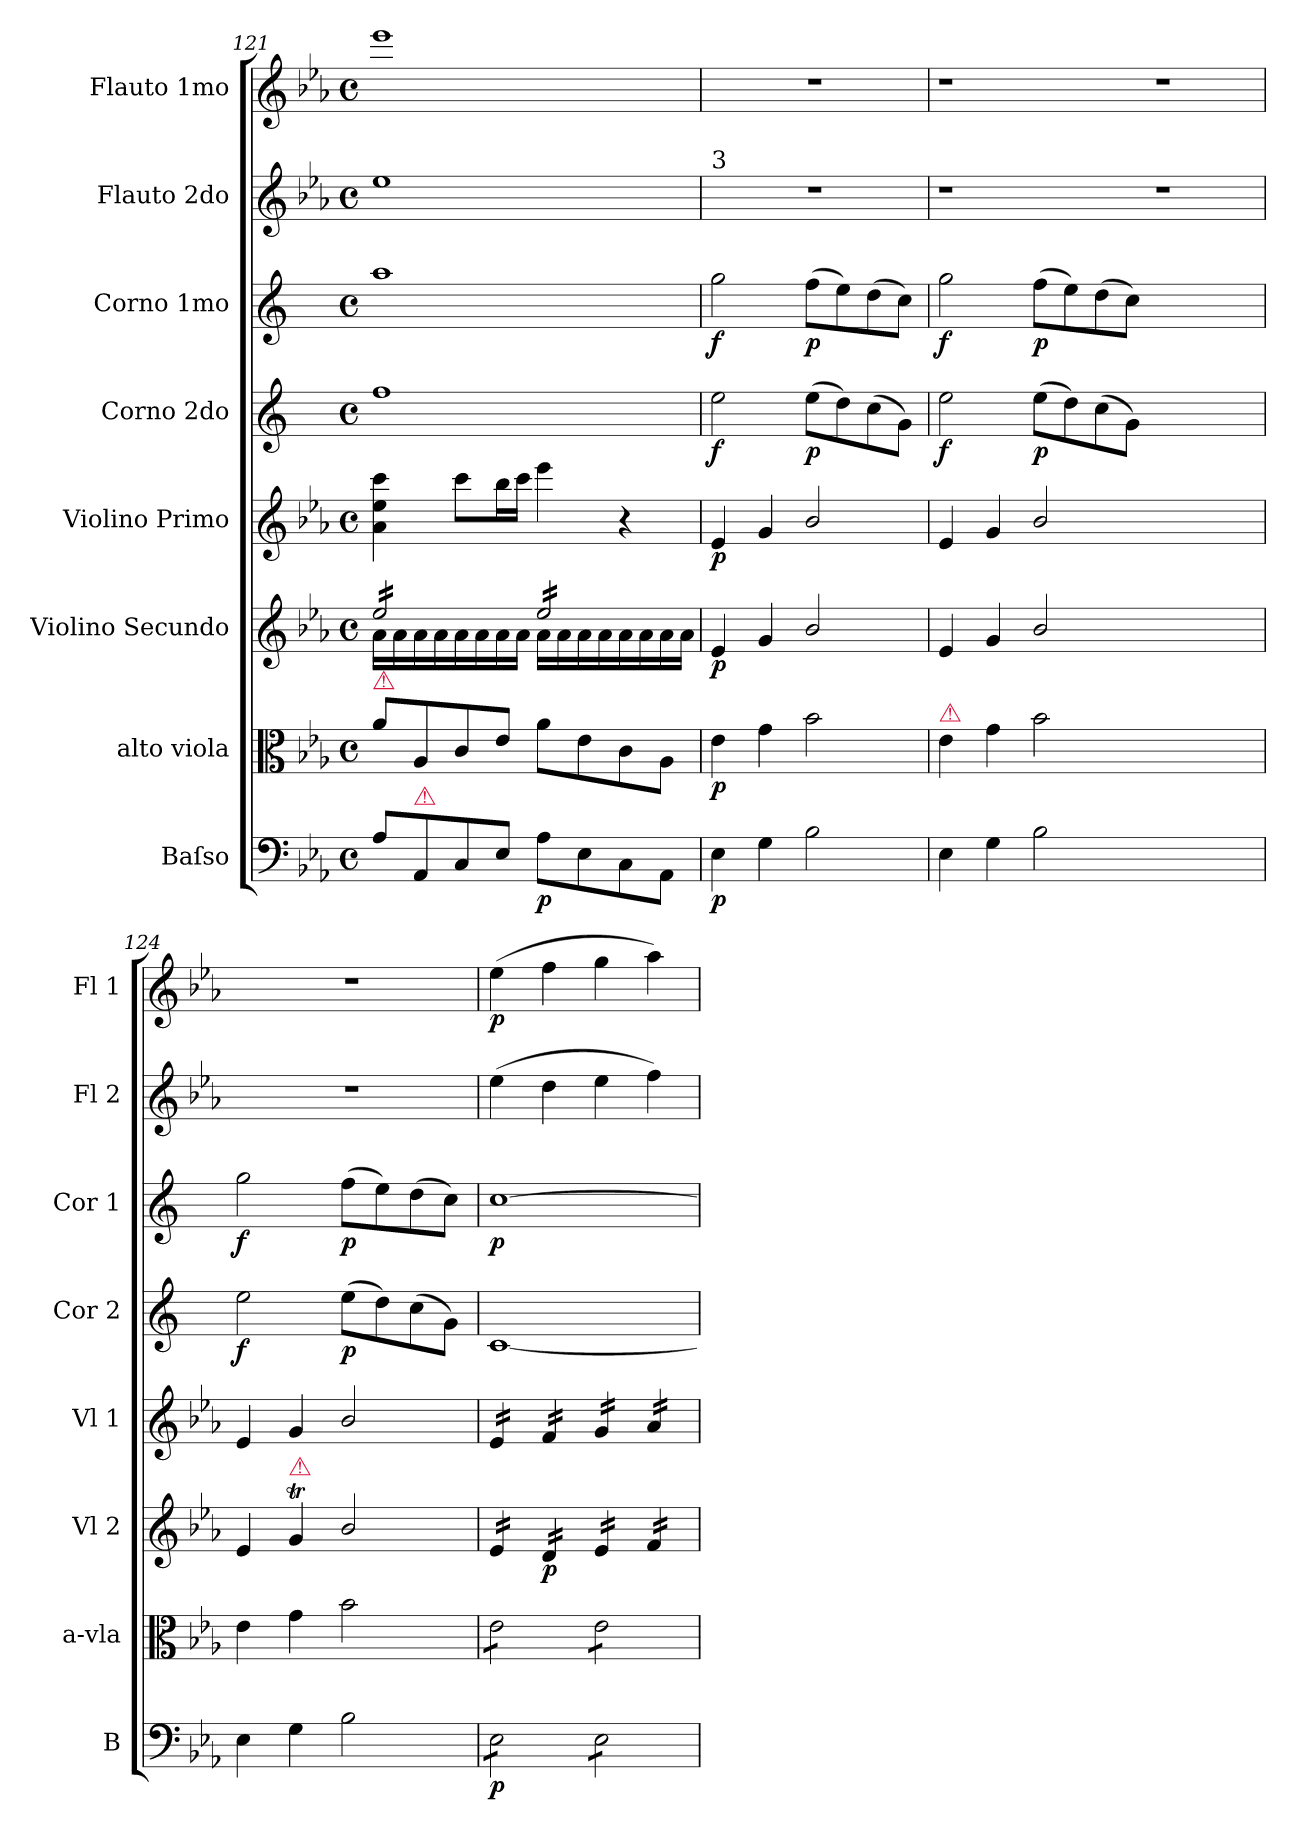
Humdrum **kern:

**kern	**dynam	**kern	**dynam	**kern	**dynam	**kern	**dynam	**kern	**dynam	**kern	**dynam	**kern	**kern	**dynam
*part8	*part8	*part7	*part7	*part6	*part6	*part5	*part5	*part4	*part4	*part3	*part3	*part2	*part1	*part1
*staff8	*staff8	*staff7	*staff7	*staff6	*staff6	*staff5	*staff5	*staff4	*staff4	*staff3	*staff3	*staff2	*staff1	*staff1
*I"Baſso	*	*I"alto viola	*	*I"Violino Secundo	*	*I"Violino Primo	*	*I"Corno 2do	*	*I"Corno 1mo	*	*I"Flauto 2do	*I"Flauto 1mo	*
*I'B	*	*I'a-vla	*	*I'Vl 2	*	*I'Vl 1	*	*I'Cor 2	*	*I'Cor 1	*	*I'Fl 2	*I'Fl 1	*
*clefF4	*	*clefC3	*	*clefG2	*	*clefG2	*	*clefG2	*	*clefG2	*	*clefG2	*clefG2	*
*	*	*	*	*	*	*	*	*ITrd-2c-3	*	*ITrd-2c-3	*	*	*	*
*k[b-e-a-]	*	*k[b-e-a-]	*	*k[b-e-a-]	*	*k[b-e-a-]	*	*k[b-e-a-]	*	*k[b-e-a-]	*	*k[b-e-a-]	*k[b-e-a-]	*
*E-:	*	*E-:	*	*E-:	*	*E-:	*	*	*	*	*	*E-:	*E-:	*
*M4/4	*	*M4/4	*	*M4/4	*	*M4/4	*	*M4/4	*	*M4/4	*	*M4/4	*M4/4	*
*met(c)	*	*met(c)	*	*met(c)	*	*met(c)	*	*met(c)	*	*met(c)	*	*met(c)	*met(c)	*
=121	=121	=121	=121	=121	=121	=121	=121	=121	=121	=121	=121	=121	=121	=121
*	*	*	*	*^	*	*	*	*	*	*	*	*	*	*
!	!	!LO:TX:a:color=crimson:t=⚠	!	!	!	!	!	!	!	!	!	!	!	!	!
*	*	*	*	*tremolo	*	*	*	*	*	*	*	*	*	*	*
8A-\L	.	8a-\L	.	16ee-/LL	16a-\LL	.	4a-\ 4ee-\ 4ccc\	.	1aa-\	.	1ccc\	.	1ee-\	1eee-\	.
.	.	.	.	16ee-/	16a-\	.	.	.	.	.	.	.	.	.	.
!LO:TX:a:color=crimson:t=⚠	!	!	!	!	!	!	!	!	!	!	!	!	!	!	!
8AA-/	.	8A-/	.	16ee-/	16a-\	.	.	.	.	.	.	.	.	.	.
.	.	.	.	16ee-/	16a-\	.	.	.	.	.	.	.	.	.	.
8C/	.	8c/	.	16ee-/	16a-\	.	8ccc\L	.	.	.	.	.	.	.	.
.	.	.	.	16ee-/	16a-\	.	.	.	.	.	.	.	.	.	.
8E-\J	.	8e-/J	.	16ee-/	16a-\	.	16bb-\L	.	.	.	.	.	.	.	.
.	.	.	.	16ee-/JJ	16a-\JJ	.	16ccc\JJ	.	.	.	.	.	.	.	.
8A-\L	p	8a-\L	.	16ee-/LL	16a-\LL	.	4eee-\	.	.	.	.	.	.	.	.
.	.	.	.	16ee-/	16a-\	.	.	.	.	.	.	.	.	.	.
8E-\	.	8e-\	.	16ee-/	16a-\	.	.	.	.	.	.	.	.	.	.
.	.	.	.	16ee-/	16a-\	.	.	.	.	.	.	.	.	.	.
8C\	.	8c\	.	16ee-/	16a-\	.	4r	.	.	.	.	.	.	.	.
.	.	.	.	16ee-/	16a-\	.	.	.	.	.	.	.	.	.	.
8AA-\J	.	8A-\J	.	16ee-/	16a-\	.	.	.	.	.	.	.	.	.	.
.	.	.	.	16ee-/JJ	16a-\JJ	.	.	.	.	.	.	.	.	.	.
*	*	*	*	*Xtremolo	*	*	*	*	*	*	*	*	*	*	*
*	*	*	*	*v	*v	*	*	*	*	*	*	*	*	*	*
=122	=122	=122	=122	=122	=122	=122	=122	=122	=122	=122	=122	=122	=122	=122
!	!	!	!	!	!	!	!	!	!	!	!	!LO:TX:a:t=3	!	!
4E-\	p	4e-\	p	4e-/	p	4e-/	p	2gg\	f	2bb-\	f	1r	1r	.
4G\	.	4g\	.	4g/	.	4g/	.	.	.	.	.	.	.	.
2B-\	.	2b-\	.	2b-/	.	2b-/	.	(8gg\L	p	(8aa-\L	p	.	.	.
.	.	.	.	.	.	.	.	8ff\)	.	8gg\)	.	.	.	.
.	.	.	.	.	.	.	.	(8ee-\	.	(8ff\	.	.	.	.
.	.	.	.	.	.	.	.	8b-\J)	.	8ee-\J)	.	.	.	.
=123	=123	=123	=123	=123	=123	=123	=123	=123	=123	=123	=123	=123	=123	=123
!	!	!LO:TX:a:color=crimson:t=⚠	!	!	!	!	!	!	!	!	!	!	!	!
4E-\	.	4e-\	.	4e-/	.	4e-/	.	2gg\	f	2bb-\	f	1r	1r	.
4G\	.	4g\	.	4g/	.	4g/	.	.	.	.	.	.	.	.
2B-\	.	2b-\	.	2b-/	.	2b-/	.	(8gg\L	p	(8aa-\L	p	.	.	.
.	.	.	.	.	.	.	.	8ff\)	.	8gg\)	.	.	.	.
.	.	.	.	.	.	.	.	(8ee-\	.	(8ff\	.	.	.	.
.	.	.	.	.	.	.	.	8b-\J)	.	8ee-\J)	.	.	.	.
1ryy	.	1ryy	.	1ryy	.	1ryy	.	1ryy	.	1ryy	.	1r	1r	.
=124	=124	=124	=124	=124	=124	=124	=124	=124	=124	=124	=124	=124	=124	=124
4E-\	.	4e-\	.	4e-/	.	4e-/	.	2gg\	f	2bb-\	f	1r	1r	.
!	!	!	!	!LO:TX:a:color=crimson:t=⚠	!	!	!	!	!	!	!	!	!	!
4G\	.	4g\	.	4gt/	.	4g/	.	.	.	.	.	.	.	.
2B-\	.	2b-\	.	2b-/	.	2b-/	.	(8gg\L	p	(8aa-\L	p	.	.	.
.	.	.	.	.	.	.	.	8ff\)	.	8gg\)	.	.	.	.
.	.	.	.	.	.	.	.	(8ee-\	.	(8ff\	.	.	.	.
.	.	.	.	.	.	.	.	8b-\J)	.	8ee-\J)	.	.	.	.
=125	=125	=125	=125	=125	=125	=125	=125	=125	=125	=125	=125	=125	=125	=125
*tremolo	*	*	*	*	*	*	*	*	*	*	*	*	*	*
*	*	*tremolo	*	*	*	*	*	*	*	*	*	*	*	*
*	*	*	*	*tremolo	*	*	*	*	*	*	*	*	*	*
*	*	*	*	*	*	*tremolo	*	*	*	*	*	*	*	*
8E-\L	p	8e-\L	.	16e-/LL	.	16e-/LL	.	[>1e-/	.	[1ee-\	p	(4ee-\	(4ee-\	p
.	.	.	.	16e-/	.	16e-/	.	.	.	.	.	.	.	.
8E-\	.	8e-\	.	16e-/	.	16e-/	.	.	.	.	.	.	.	.
.	.	.	.	16e-/JJ	.	16e-/JJ	.	.	.	.	.	.	.	.
8E-\	.	8e-\	.	16d/LL	p	16f/LL	.	.	.	.	.	4dd\	4ff\	.
.	.	.	.	16d/	.	16f/	.	.	.	.	.	.	.	.
8E-\J	.	8e-\J	.	16d/	.	16f/	.	.	.	.	.	.	.	.
.	.	.	.	16d/JJ	.	16f/JJ	.	.	.	.	.	.	.	.
8E-\L	.	8e-\L	.	16e-/LL	.	16g/LL	.	.	.	.	.	4ee-\	4gg\	.
.	.	.	.	16e-/	.	16g/	.	.	.	.	.	.	.	.
8E-\	.	8e-\	.	16e-/	.	16g/	.	.	.	.	.	.	.	.
.	.	.	.	16e-/JJ	.	16g/JJ	.	.	.	.	.	.	.	.
8E-\	.	8e-\	.	16f/LL	.	16a-/LL	.	.	.	.	.	4ff\)	4aa-\)	.
.	.	.	.	16f/	.	16a-/	.	.	.	.	.	.	.	.
8E-\J	.	8e-\J	.	16f/	.	16a-/	.	.	.	.	.	.	.	.
*	*	*Xtremolo	*	*	*	*	*	*	*	*	*	*	*	*
*Xtremolo	*	*	*	*	*	*	*	*	*	*	*	*	*	*
.	.	.	.	16f/JJ	.	16a-/JJ	.	.	.	.	.	.	.	.
*	*	*	*	*	*	*Xtremolo	*	*	*	*	*	*	*	*
*	*	*	*	*Xtremolo	*	*	*	*	*	*	*	*	*	*
=	=	=	=	=	=	=	=	=	=	=	=	=	=	=
*-	*-	*-	*-	*-	*-	*-	*-	*-	*-	*-	*-	*-	*-	*-
